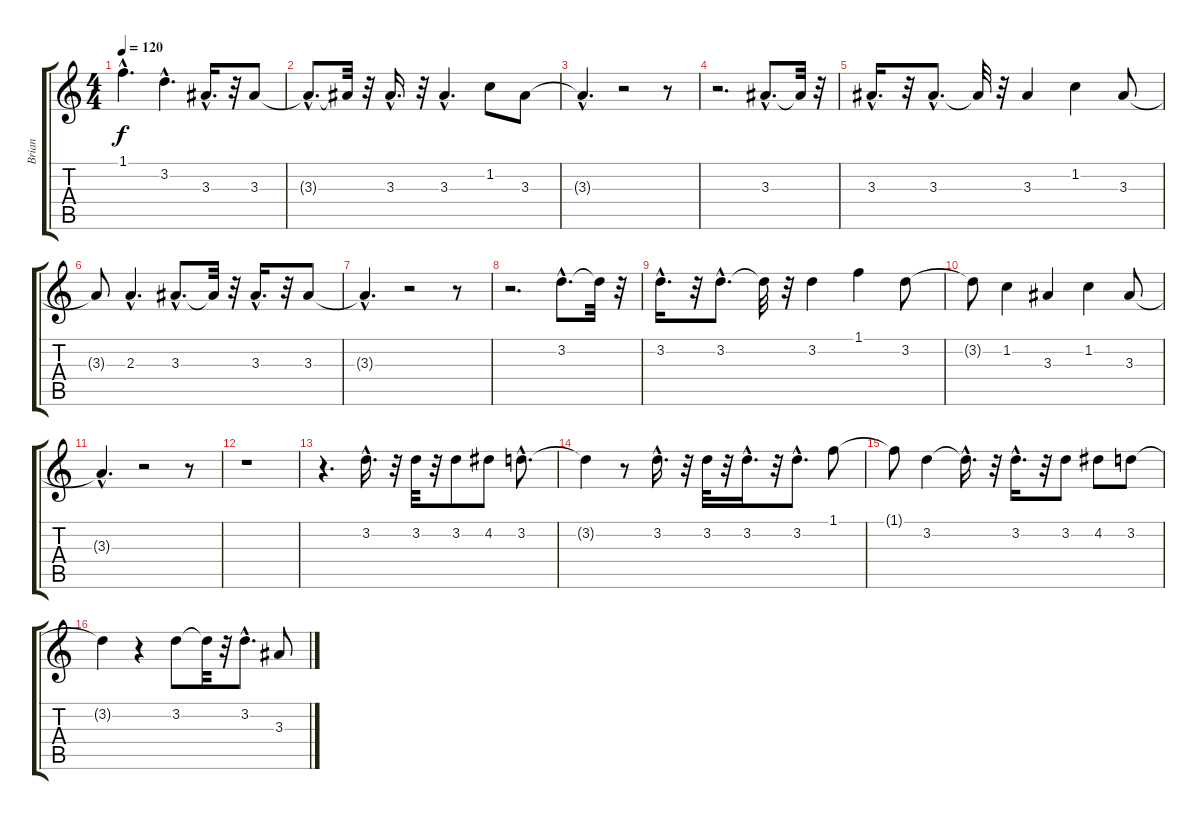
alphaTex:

\track ("Brian" "Brian") {instrument electricguitarclean}
\staff {score tabs}
\tuning (E4 B3 G3 D3 A2 E2) {hide}
\ts (4 4)
\tempo 120
\clef g2
\ks c
1.1{hac t}.4{d dy f} 3.2{hac}.4{d} 3.3{hac}.16{d} r.32 3.3.8 |
3.3{hac t}.8{d} 3.3{t}.32 r.32 3.3{hac}.16{d} r.32 3.3{hac}.4{d} 1.2.8 3.3.8 |
3.3{hac t}.4{d} r.2 r.8 |
r.2{d} 3.3{hac}.8{d} 3.3{t}.32 r.32 |
3.3{hac}.16{d} r.32 3.3{hac}.8{d} 3.3{t}.32 r.32 3.3.4 1.2.4 3.3.8 |
3.3{t}.8 2.3{hac}.4{d} 3.3{hac}.8{d} 3.3{t}.32 r.32 3.3{hac}.16{d} r.32 3.3.8 |
3.3{hac t}.4{d} r.2 r.8 |
r.2{d} 3.2{hac}.8{d} 3.2{t}.32 r.32 |
3.2{hac}.16{d} r.32 3.2{hac}.8{d} 3.2{t}.32 r.32 3.2.4 1.1.4 3.2.8 |
3.2{t}.8 1.2.4 3.3.4 1.2.4 3.3.8 |
3.3{hac t}.4{d} r.2 r.8 |
r.1 |
r.4{d} 3.2{hac}.16{d} r.32 3.2.32 r.32 3.2.8 4.2.8 3.2{hac}.8{d} |
3.2{t}.4 r.8 3.2{hac}.16{d} r.32 3.2.32 r.32 3.2{hac}.16{d} r.32 3.2{hac}.8{d} 1.1.8 |
1.1{t}.8 3.2.4 3.2{hac t}.16{d} r.32 3.2{hac}.16{d} r.32 3.2.8 4.2.8 3.2.8 |
3.2{t}.4 r.4 3.2.8 3.2{t}.32 r.32 3.2{hac}.8{d} 3.3.8
